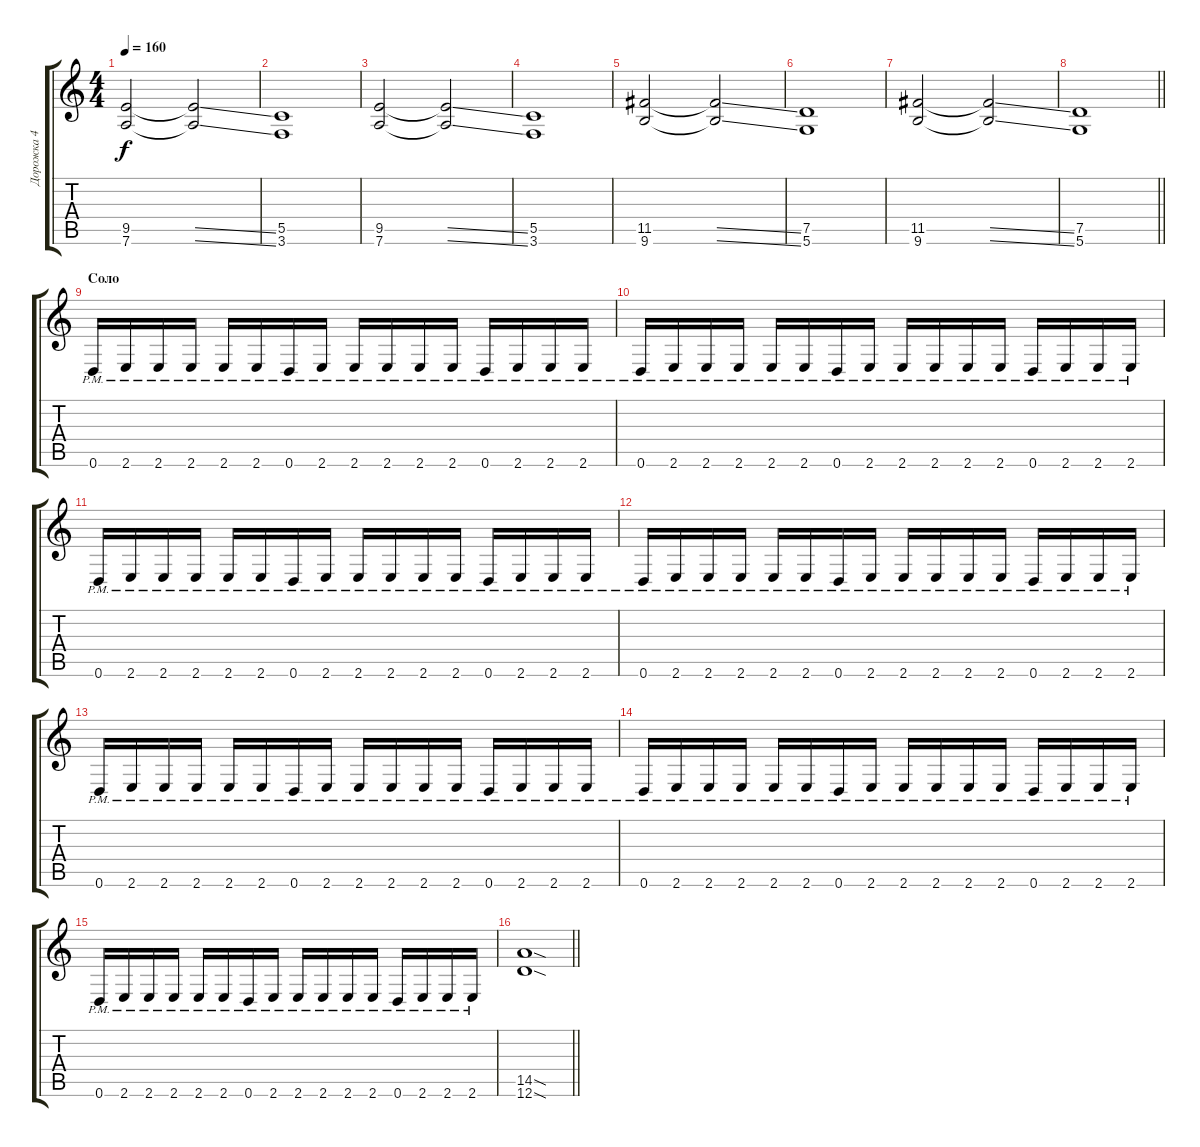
\track ("Дорожка 4" "Дорожка 4") {instrument distortionguitar}
\staff {score tabs}
\tuning (D4 A3 F3 C3 G2 D2) {hide}
\ts (4 4)
\tempo 160
\clef g2
\ks c
(9.5 7.6).2{dy f instrument distortionguitar} (9.5{ss t} 7.6{ss t}).2 |
(5.5 3.6).1 |
(9.5 7.6).2 (9.5{ss t} 7.6{ss t}).2 |
(5.5 3.6).1 |
(11.5 9.6).2 (11.5{ss t} 9.6{ss t}).2 |
(7.5 5.6).1 |
(11.5 9.6).2 (11.5{ss t} 9.6{ss t}).2 |
\barLineRight lightlight
(7.5 5.6).1 |
\section ("" "Соло")
0.6{pm}.16 2.6{pm}.16 2.6{pm}.16 2.6{pm}.16 2.6{pm}.16 2.6{pm}.16 0.6{pm}.16 2.6{pm}.16 2.6{pm}.16 2.6{pm}.16 2.6{pm}.16 2.6{pm}.16 0.6{pm}.16 2.6{pm}.16 2.6{pm}.16 2.6{pm}.16 |
0.6{pm}.16 2.6{pm}.16 2.6{pm}.16 2.6{pm}.16 2.6{pm}.16 2.6{pm}.16 0.6{pm}.16 2.6{pm}.16 2.6{pm}.16 2.6{pm}.16 2.6{pm}.16 2.6{pm}.16 0.6{pm}.16 2.6{pm}.16 2.6{pm}.16 2.6{pm}.16 |
0.6{pm}.16 2.6{pm}.16 2.6{pm}.16 2.6{pm}.16 2.6{pm}.16 2.6{pm}.16 0.6{pm}.16 2.6{pm}.16 2.6{pm}.16 2.6{pm}.16 2.6{pm}.16 2.6{pm}.16 0.6{pm}.16 2.6{pm}.16 2.6{pm}.16 2.6{pm}.16 |
0.6{pm}.16 2.6{pm}.16 2.6{pm}.16 2.6{pm}.16 2.6{pm}.16 2.6{pm}.16 0.6{pm}.16 2.6{pm}.16 2.6{pm}.16 2.6{pm}.16 2.6{pm}.16 2.6{pm}.16 0.6{pm}.16 2.6{pm}.16 2.6{pm}.16 2.6{pm}.16 |
0.6{pm}.16 2.6{pm}.16 2.6{pm}.16 2.6{pm}.16 2.6{pm}.16 2.6{pm}.16 0.6{pm}.16 2.6{pm}.16 2.6{pm}.16 2.6{pm}.16 2.6{pm}.16 2.6{pm}.16 0.6{pm}.16 2.6{pm}.16 2.6{pm}.16 2.6{pm}.16 |
0.6{pm}.16 2.6{pm}.16 2.6{pm}.16 2.6{pm}.16 2.6{pm}.16 2.6{pm}.16 0.6{pm}.16 2.6{pm}.16 2.6{pm}.16 2.6{pm}.16 2.6{pm}.16 2.6{pm}.16 0.6{pm}.16 2.6{pm}.16 2.6{pm}.16 2.6{pm}.16 |
0.6{pm}.16 2.6{pm}.16 2.6{pm}.16 2.6{pm}.16 2.6{pm}.16 2.6{pm}.16 0.6{pm}.16 2.6{pm}.16 2.6{pm}.16 2.6{pm}.16 2.6{pm}.16 2.6{pm}.16 0.6{pm}.16 2.6{pm}.16 2.6{pm}.16 2.6{pm}.16 |
\barLineRight lightlight
(14.5{sod} 12.6{sod}).1
